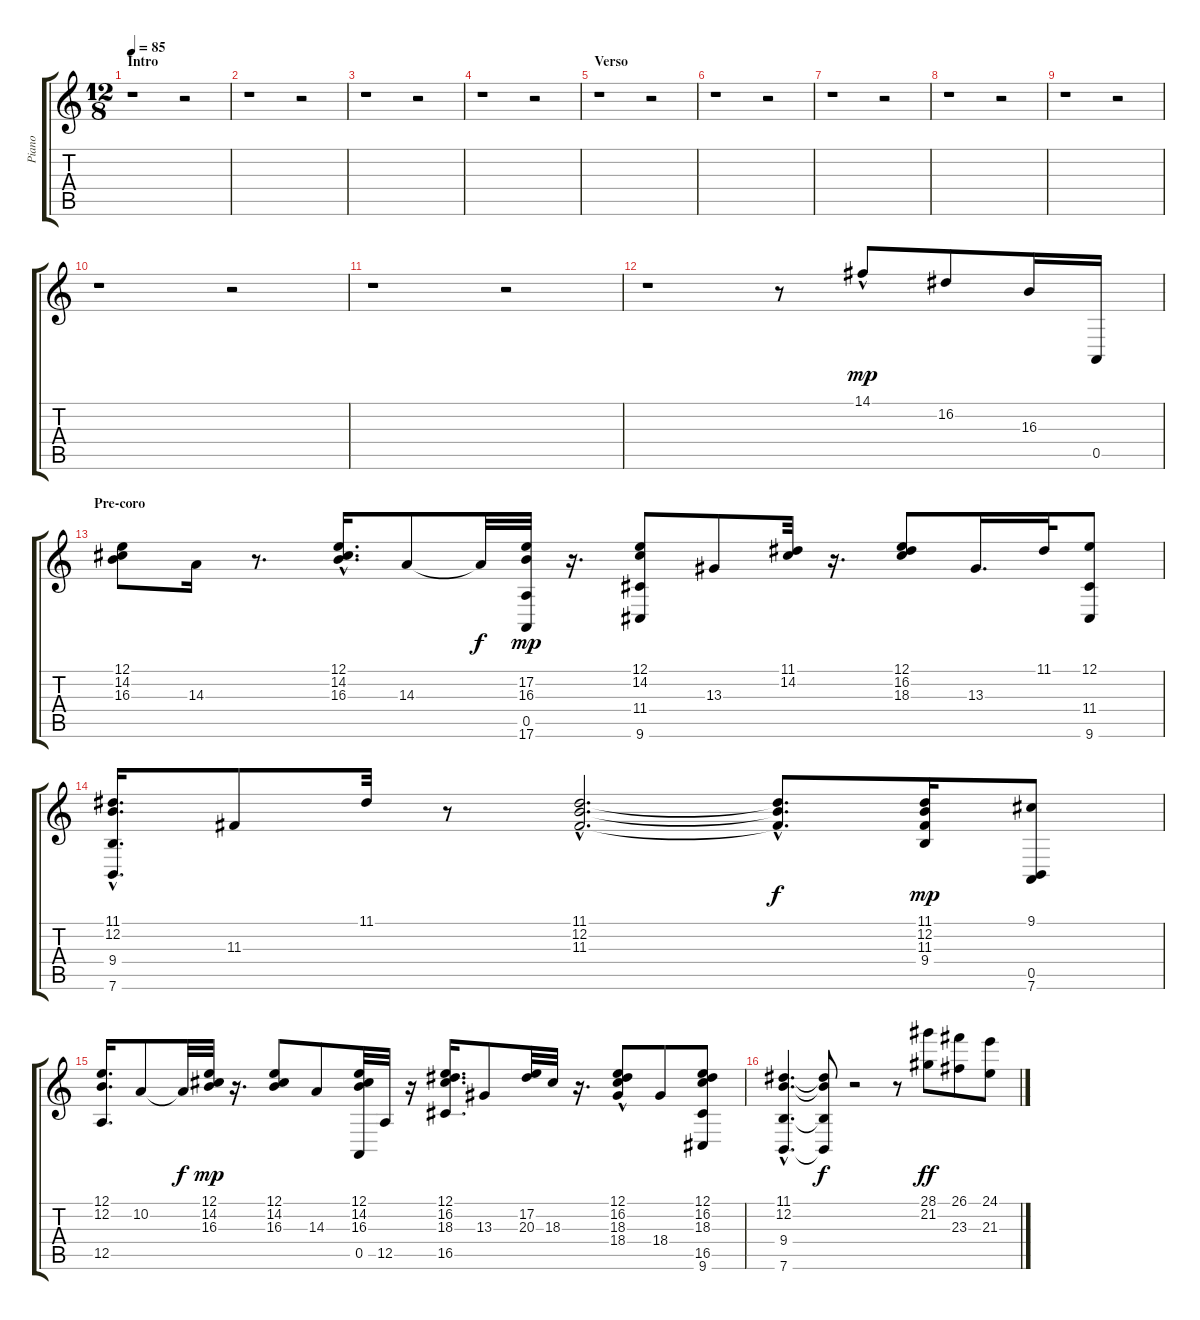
\track ("Piano" "Piano") {instrument acousticgrandpiano}
\staff {score tabs}
\tuning (E4 B3 G3 D3 A2 E2) {hide}
\ts (12 8)
\section ("" "Intro")
\tempo 85
\clef g2
\ks c
r.1{dy mp instrument acousticgrandpiano} r.2 |
r.1 r.2 |
r.1 r.2 |
r.1 r.2 |
\section ("" "Verso")
r.1 r.2 |
r.1 r.2 |
r.1 r.2 |
r.1 r.2 |
r.1 r.2 |
r.1 r.2 |
r.1 r.2 |
r.1 r.8 14.1{hac}.8 16.2.8 16.3.16 0.5.16 |
\section ("" "Pre-coro")
(12.1 14.2 16.3).8 14.3.16 r.8{d} (12.1{hac} 14.2 16.3).16{d} 14.3.8 14.3{t}.32{dy f} (17.2 16.3 0.5 17.6).32{dy mp} r.16{d} (12.1 14.2 11.4 9.6).8 13.3.8 (11.1 14.2).32 r.16{d} (12.1 16.2 18.3).8 13.3.16{d} 11.1.32 (12.1 11.4 9.6).8 |
(11.1{hac} 12.2{hac} 9.4 7.6).16{d} 11.3.8 11.1.32 r.8 (11.1{hac} 12.2{hac} 11.3{hac}).2{d} (11.1{hac t} 12.2{hac t} 11.3{t}).8{d dy f} (11.1 12.2 11.3 9.4).16{dy mp} (9.1 0.5 7.6).8 |
(12.1 12.2 12.5).16{d} 10.2.8 10.2{t}.32{dy f} (12.1 14.2 16.3).32{dy mp} r.16{d} (12.1 14.2 16.3).8 14.3.8 (12.1 14.2 16.3 0.5).32 12.5.32 r.16 (12.1 16.2 18.3 16.5).16{d} 13.3.8 (17.2 20.3).32 18.3.32 r.16{d} (12.1 16.2{hac} 18.3{hac} 18.4).8 18.4.8 (12.1 16.2 18.3 16.5 9.6).8 |
(11.1{hac} 12.2{hac} 9.4{hac} 7.6).4{d} (11.1{t} 12.2{t} 9.4{t} 7.6{t}).8{dy f} r.2 r.8 (28.1 21.2).8{dy ff} (26.1 23.3).8 (24.1 21.3).8
